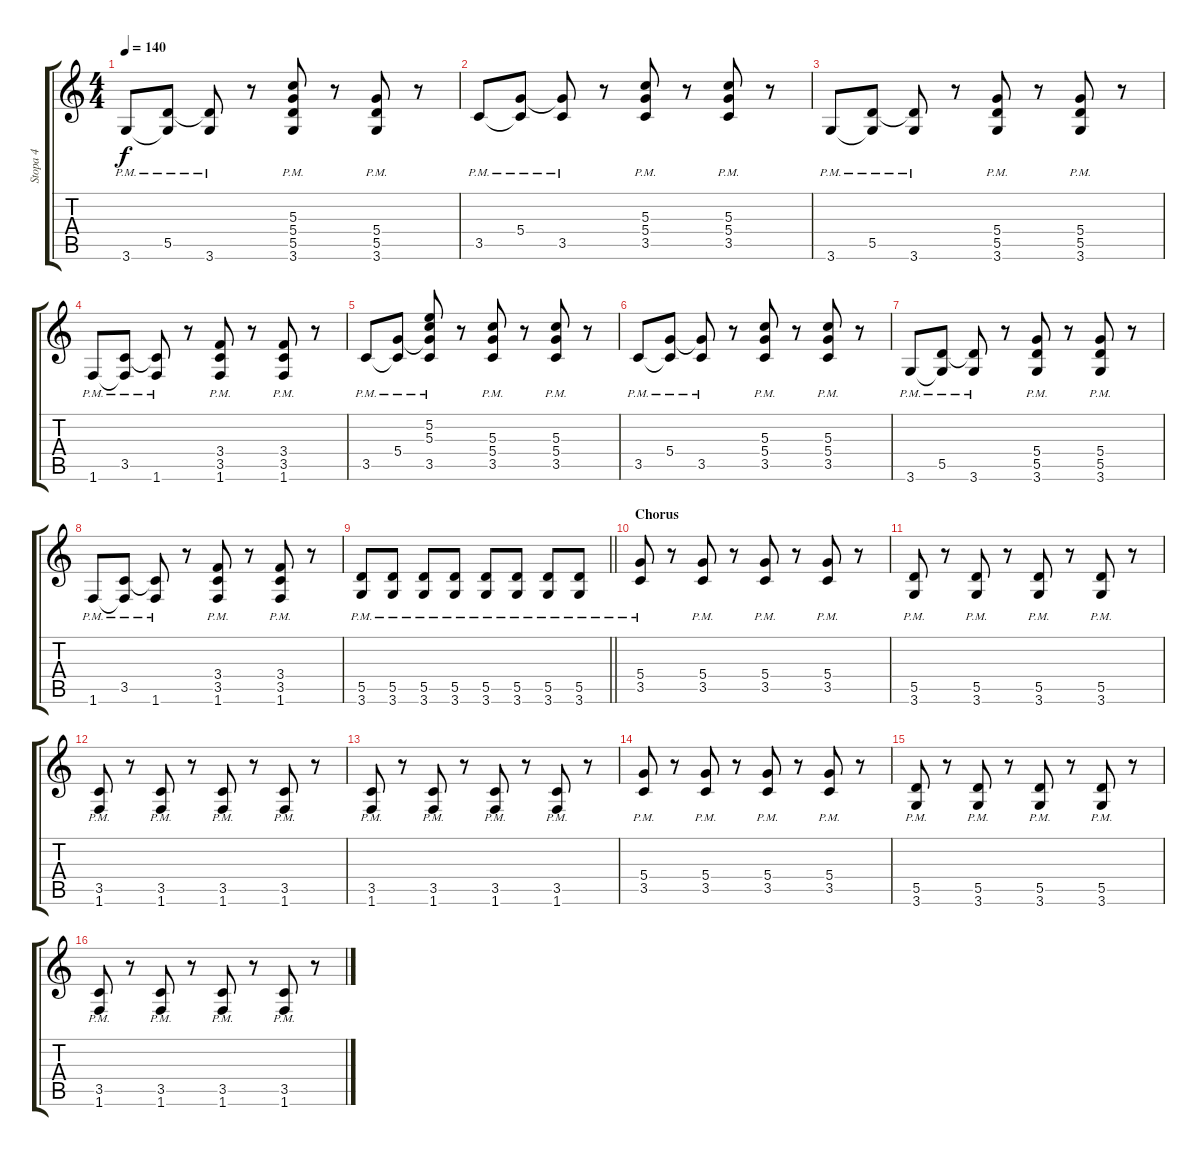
\track ("Stopa 4" "Stopa 4") {instrument overdrivenguitar}
\staff {score tabs}
\tuning (E4 B3 G3 D3 A2 E2) {hide}
\ts (4 4)
\tempo 140
\clef g2
\ks c
3.6{pm}.8{dy f} (5.5{pm} 3.6{t}).8 (5.5{t} 3.6{pm}).8 r.8 (5.3{pm} 5.4{pm} 5.5{pm} 3.6{pm}).8 r.8 (5.4{pm} 5.5{pm} 3.6{pm}).8 r.8 |
3.5{pm}.8 (5.4{pm} 3.5{t}).8 (5.4{t} 3.5{pm}).8 r.8 (5.3{pm} 5.4{pm} 3.5{pm}).8 r.8 (5.3{pm} 5.4{pm} 3.5{pm}).8 r.8 |
3.6{pm}.8 (5.5{pm} 3.6{t}).8 (5.5{t} 3.6{pm}).8 r.8 (5.4{pm} 5.5{pm} 3.6{pm}).8 r.8 (5.4{pm} 5.5{pm} 3.6{pm}).8 r.8 |
1.6{pm}.8 (3.5{pm} 1.6{t}).8 (3.5{t} 1.6{pm}).8 r.8 (3.4{pm} 3.5{pm} 1.6{pm}).8 r.8 (3.4{pm} 3.5{pm} 1.6{pm}).8 r.8 |
3.5{pm}.8 (5.4{pm} 3.5{t}).8 (5.2{pm} 5.3{pm} 5.4{t} 3.5{pm}).8 r.8 (5.3{pm} 5.4{pm} 3.5{pm}).8 r.8 (5.3{pm} 5.4{pm} 3.5{pm}).8 r.8 |
3.5{pm}.8 (5.4{pm} 3.5{t}).8 (5.4{t} 3.5{pm}).8 r.8 (5.3{pm} 5.4{pm} 3.5{pm}).8 r.8 (5.3{pm} 5.4{pm} 3.5{pm}).8 r.8 |
3.6{pm}.8 (5.5{pm} 3.6{t}).8 (5.5{t} 3.6{pm}).8 r.8 (5.4{pm} 5.5{pm} 3.6{pm}).8 r.8 (5.4{pm} 5.5{pm} 3.6{pm}).8 r.8 |
1.6{pm}.8 (3.5{pm} 1.6{t}).8 (3.5{t} 1.6{pm}).8 r.8 (3.4{pm} 3.5{pm} 1.6{pm}).8 r.8 (3.4{pm} 3.5{pm} 1.6{pm}).8 r.8 |
\barLineRight lightlight
(5.5{pm} 3.6{pm}).8 (5.5{pm} 3.6{pm}).8 (5.5{pm} 3.6{pm}).8 (5.5{pm} 3.6{pm}).8 (5.5{pm} 3.6{pm}).8 (5.5{pm} 3.6{pm}).8 (5.5{pm} 3.6{pm}).8 (5.5{pm} 3.6{pm}).8 |
\section ("" "Chorus")
(5.4{pm} 3.5{pm}).8 r.8 (5.4{pm} 3.5{pm}).8 r.8 (5.4{pm} 3.5{pm}).8 r.8 (5.4{pm} 3.5{pm}).8 r.8 |
(5.5{pm} 3.6{pm}).8 r.8 (5.5{pm} 3.6{pm}).8 r.8 (5.5{pm} 3.6{pm}).8 r.8 (5.5{pm} 3.6{pm}).8 r.8 |
(3.5{pm} 1.6{pm}).8 r.8 (3.5{pm} 1.6{pm}).8 r.8 (3.5{pm} 1.6{pm}).8 r.8 (3.5{pm} 1.6{pm}).8 r.8 |
(3.5{pm} 1.6{pm}).8 r.8 (3.5{pm} 1.6{pm}).8 r.8 (3.5{pm} 1.6{pm}).8 r.8 (3.5{pm} 1.6{pm}).8 r.8 |
(5.4{pm} 3.5{pm}).8 r.8 (5.4{pm} 3.5{pm}).8 r.8 (5.4{pm} 3.5{pm}).8 r.8 (5.4{pm} 3.5{pm}).8 r.8 |
(5.5{pm} 3.6{pm}).8 r.8 (5.5{pm} 3.6{pm}).8 r.8 (5.5{pm} 3.6{pm}).8 r.8 (5.5{pm} 3.6{pm}).8 r.8 |
(3.5{pm} 1.6{pm}).8 r.8 (3.5{pm} 1.6{pm}).8 r.8 (3.5{pm} 1.6{pm}).8 r.8 (3.5{pm} 1.6{pm}).8 r.8
